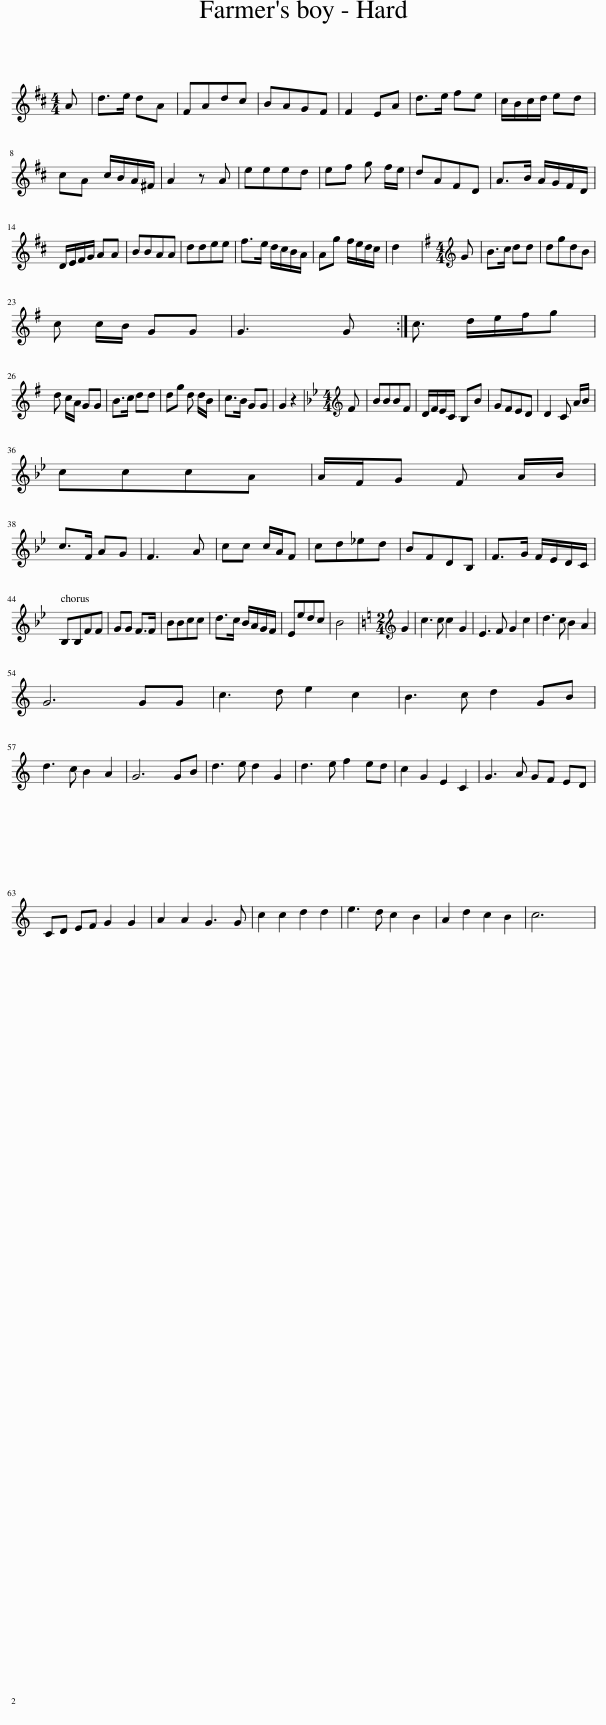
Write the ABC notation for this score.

X:1
L:1/8
M:4/4
I:linebreak $
K:D
V:1 treble
V:1
 A | d>e dA | FAdc | BAGF | F2 EA | %5
 d>e fe | c/B/c/d/ ed |$ cA c/B/A/^F/ | A2 z A | eeed | %10
 ef g f/e/ | dAFD | A>B A/G/F/D/ |$ D/E/F/G/ AA | BBAA | %15
 ddee | f>e d/c/B/A/ | Ag f/e/d/c/ | d2 x2 |[K:G][M:4/4][K:treble] G | %20
 B>c dd | dgdB |$ c c/B/ GG | G3 G :| c3/2 d/e/f/g |$ %25
 d c/A/ GG | B>c dd | dg d d/B/ | c>B GG | G2 z2 | %30
[K:Bb][M:4/4][K:treble] F | BBBF | D/F/E/C/ B,B | GFED | D2 C A/B/ |$ %35
 cccA | A/F/G F A/B/ |$ c>F AG | F3 A | cc c/A/F | %40
 cd_ed | BFDB, | F>G F/E/D/C/ |$ B,B,FF | GG F>F | %45
 BBcc | d>c B/A/G/F/ | Eedc | B4 |[K:C][M:2/4][K:treble] G2 | %50
 c3 c c2 G2 | E3 F G2 c2 | d3 c B2 A2 |$ G6 GG | c3 d e2 c2 | %55
 B3 c d2 GB |$ d3 c B2 A2 | G6 GB | d3 e d2 G2 | d3 e f2 ed | %60
 c2 G2 E2 C2 | G3 A GF ED |$ CD EF G2 G2 | A2 A2 G3 G | c2 c2 d2 d2 | %65
 e3 d c2 B2 | A2 d2 c2 B2 | c6 x2 | %68
